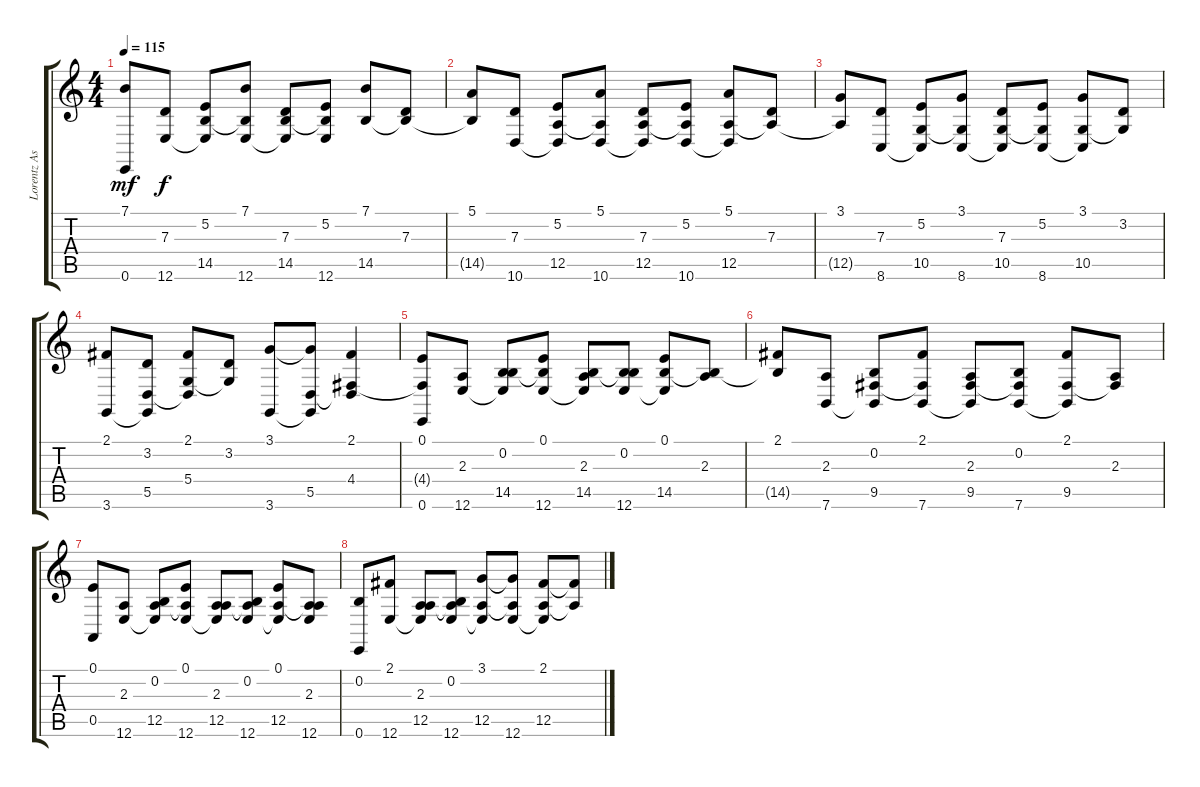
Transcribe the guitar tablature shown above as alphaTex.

\track ("Lorentz Aspen - Keyboards" "Lorentz As") {instrument electricgrandpiano}
\staff {score tabs}
\tuning (E4 B3 G3 D3 A2 E2) {hide}
\ts (4 4)
\tempo 115
\clef g2
\ks c
(7.1 0.6).8{dy mf} (7.3 12.6).8{dy f} (5.2 14.5 12.6{t}).8 (7.1 14.5{t} 12.6).8 (7.3 14.5 12.6{t}).8 (5.2 14.5{t} 12.6).8 (7.1 14.5).8 (7.3 14.5{t}).8 |
(5.1 14.5{t}).8 (7.3 10.6).8 (5.2 12.5 10.6{t}).8 (5.1 12.5{t} 10.6).8 (7.3 12.5 10.6{t}).8 (5.2 12.5{t} 10.6).8 (5.1 12.5 10.6{t}).8 (7.3 12.5{t}).8 |
(3.1 12.5{t}).8{volume 7} (7.3 8.6).8 (5.2 10.5 8.6{t}).8 (3.1 10.5{t} 8.6).8 (7.3 10.5 8.6{t}).8 (5.2 10.5{t} 8.6).8 (3.1 10.5 8.6{t}).8 (3.2 10.5{t}).8 |
(2.1 3.6).8 (3.2 5.5 3.6{t}).8 (2.1 5.4 5.5{t}).8 (3.2 5.4{t}).8 (3.1 3.6).8 (3.1{t} 5.5 3.6{t}).8 (2.1 4.4 5.5{t}).4 |
(0.1 4.4{t} 0.6).8{volume 0} (2.3 12.6).8 (0.2 14.5 12.6{t}).8 (0.1 14.5{t} 12.6).8 (2.3 14.5 12.6{t}).8 (0.2 14.5{t} 12.6).8 (0.1 14.5 12.6{t}).8 (2.3 14.5{t}).8 |
(2.1 14.5{t}).8 (2.3 7.6).8 (0.2 9.5 7.6{t}).8 (2.1 9.5{t} 7.6).8 (2.3 9.5 7.6{t}).8 (0.2 9.5{t} 7.6).8 (2.1 9.5 7.6{t}).8 (2.3 9.5{t}).8 |
(0.1 0.5).8 (2.3 12.6).8 (0.2 12.5 12.6{t}).8 (0.1 12.5{t} 12.6).8 (2.3 12.5 12.6{t}).8 (0.2 12.5{t} 12.6).8 (0.1 12.5 12.6{t}).8 (2.3 12.5{t} 12.6).8 |
(0.2 0.6).8 (2.1 12.6).8 (2.3 12.5 12.6{t}).8 (0.2 12.5{t} 12.6).8 (3.1 12.5 12.6{t}).8 (3.1{t} 12.5{t} 12.6).8 (2.1 12.5 12.6{t}).8 (2.1{t} 12.5{t}).8
